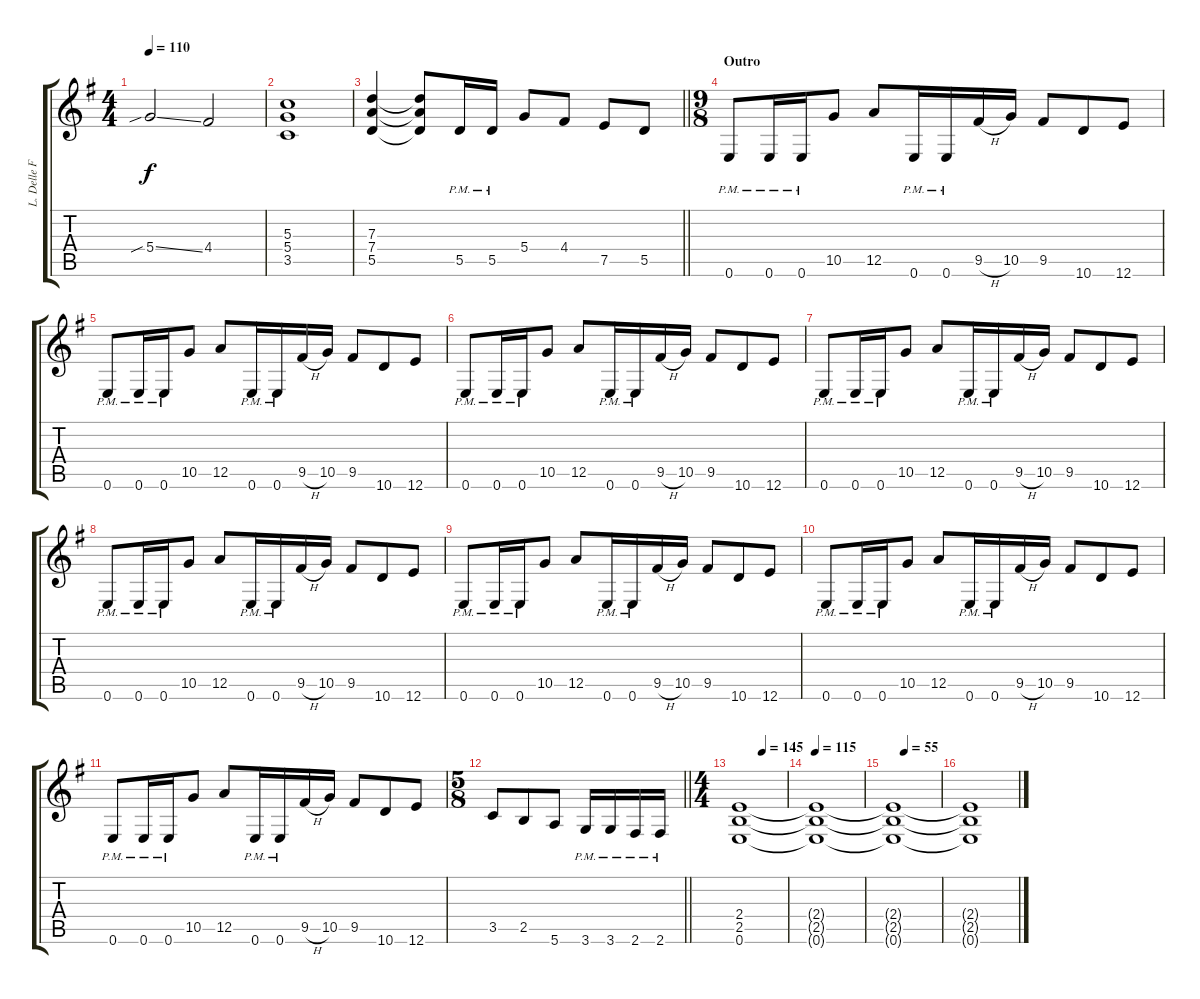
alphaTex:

\track ("L. Delle Fave (Dist. Guitar R)" "L. Delle F") {instrument overdrivenguitar}
\staff {score tabs}
\tuning (E4 B3 G3 D3 A2 E2) {hide}
\ts (4 4)
\tempo 110
\clef g2
\ks eminor
5.4{sib ss}.2{dy f} 4.4.2 |
(5.3 5.4 3.5).1 |
\barLineRight lightlight
(7.3 7.4 5.5).4 (7.3{t} 7.4{t} 5.5{t}).8 5.5{pm}.16 5.5{pm}.16 5.4.8 4.4.8 7.5.8 5.5.8 |
\ts (9 8)
\section ("" "Outro")
0.6{pm}.8 0.6{pm}.16 0.6{pm}.16 10.5.8 12.5.8 0.6{pm}.16 0.6{pm}.16 9.5{h}.16 10.5.16 9.5.8 10.6.8 12.6.8 |
0.6{pm}.8 0.6{pm}.16 0.6{pm}.16 10.5.8 12.5.8 0.6{pm}.16 0.6{pm}.16 9.5{h}.16 10.5.16 9.5.8 10.6.8 12.6.8 |
0.6{pm}.8 0.6{pm}.16 0.6{pm}.16 10.5.8 12.5.8 0.6{pm}.16 0.6{pm}.16 9.5{h}.16 10.5.16 9.5.8 10.6.8 12.6.8 |
0.6{pm}.8 0.6{pm}.16 0.6{pm}.16 10.5.8 12.5.8 0.6{pm}.16 0.6{pm}.16 9.5{h}.16 10.5.16 9.5.8 10.6.8 12.6.8 |
0.6{pm}.8 0.6{pm}.16 0.6{pm}.16 10.5.8 12.5.8 0.6{pm}.16 0.6{pm}.16 9.5{h}.16 10.5.16 9.5.8 10.6.8 12.6.8 |
0.6{pm}.8 0.6{pm}.16 0.6{pm}.16 10.5.8 12.5.8 0.6{pm}.16 0.6{pm}.16 9.5{h}.16 10.5.16 9.5.8 10.6.8 12.6.8 |
0.6{pm}.8 0.6{pm}.16 0.6{pm}.16 10.5.8 12.5.8 0.6{pm}.16 0.6{pm}.16 9.5{h}.16 10.5.16 9.5.8 10.6.8 12.6.8 |
0.6{pm}.8 0.6{pm}.16 0.6{pm}.16 10.5.8 12.5.8 0.6{pm}.16 0.6{pm}.16 9.5{h}.16 10.5.16 9.5.8 10.6.8 12.6.8 |
\ts (5 8)
\barLineRight lightlight
3.5.8 2.5.8 5.6.8 3.6{pm}.16 3.6{pm}.16 2.6{pm}.16 2.6{pm}.16 |
\ts (4 4)
\tempo (145 0.5)
(2.4 2.5 0.6).1 |
\tempo 115
(2.4{t} 2.5{t} 0.6{t}).1 |
\tempo (55 0.25)
(2.4{t} 2.5{t} 0.6{t}).1 |
(2.4{t} 2.5{t} 0.6{t}).1{volume 0}
